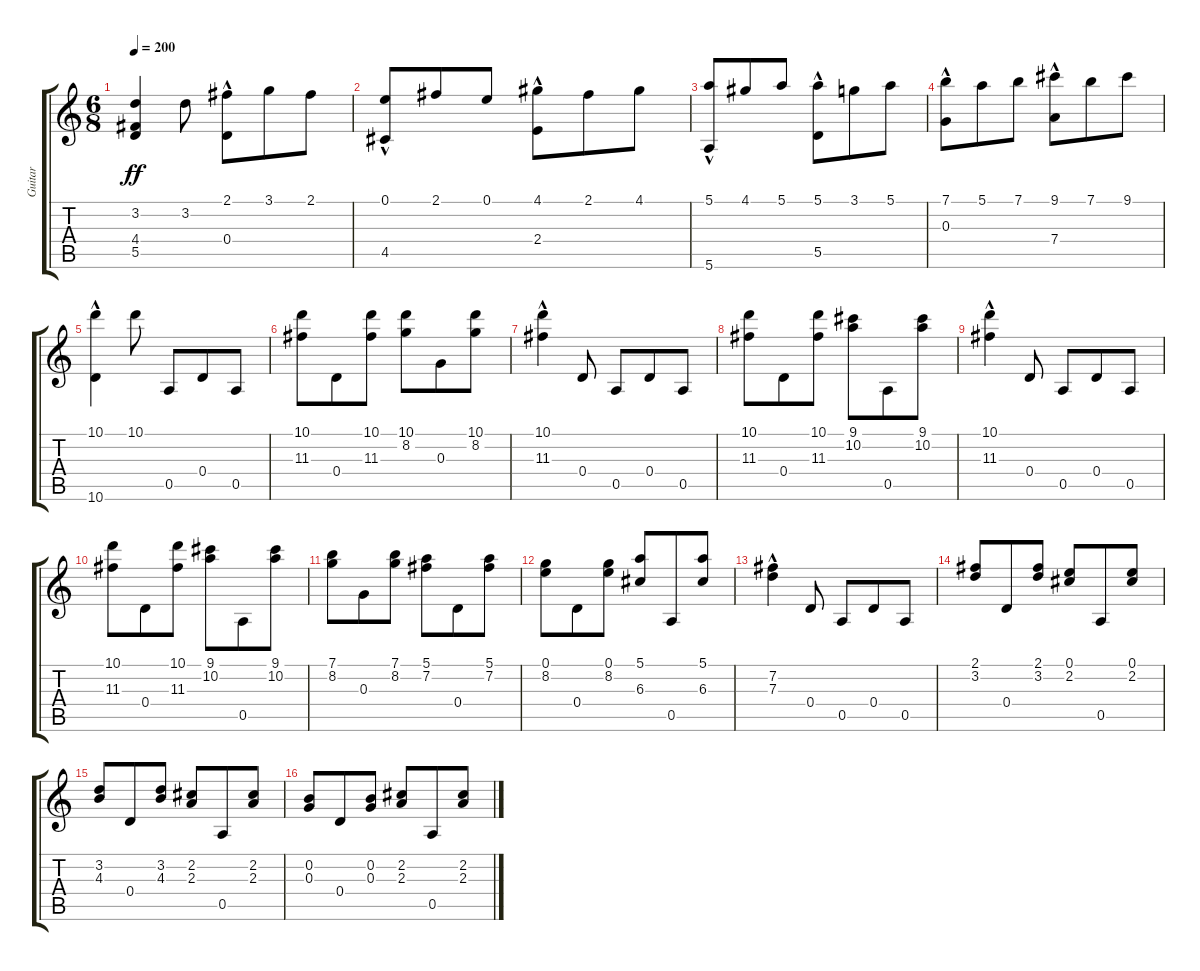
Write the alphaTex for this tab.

\track ("Guitar" "Guitar") {instrument acousticguitarsteel}
\staff {score tabs}
\tuning (E4 B3 G3 D3 A2 E2) {hide}
\ts (6 8)
\tempo 200
\clef g2
\ks c
(3.2 4.4 5.5).4{dy ff} 3.2.8 (2.1 0.4{hac}).8 3.1.8 2.1.8 |
(0.1 4.5{hac}).8 2.1.8 0.1.8 (4.1 2.4{hac}).8 2.1.8 4.1.8 |
(5.1 5.6{hac}).8 4.1.8 5.1.8 (5.1 5.5{hac}).8 3.1.8 5.1.8 |
(7.1 0.3{hac}).8 5.1.8 7.1.8 (9.1 7.4{hac}).8 7.1.8 9.1.8 |
(10.1 10.6{hac}).4 10.1.8 0.5.8 0.4.8 0.5.8 |
(10.1 11.3).8 0.4.8 (10.1 11.3).8 (10.1 8.2).8 0.3.8 (10.1 8.2).8 |
(10.1{hac} 11.3{hac}).4 0.4.8 0.5.8 0.4.8 0.5.8 |
(10.1 11.3).8 0.4.8 (10.1 11.3).8 (9.1 10.2).8 0.5.8 (9.1 10.2).8 |
(10.1{hac} 11.3{hac}).4 0.4.8 0.5.8 0.4.8 0.5.8 |
(10.1 11.3).8 0.4.8 (10.1 11.3).8 (9.1 10.2).8 0.5.8 (9.1 10.2).8 |
(7.1 8.2).8 0.3.8 (7.1 8.2).8 (5.1 7.2).8 0.4.8 (5.1 7.2).8 |
(0.1 8.2).8 0.4.8 (0.1 8.2).8 (5.1 6.3).8 0.5.8 (5.1 6.3).8 |
(7.2{hac} 7.3{hac}).4 0.4.8 0.5.8 0.4.8 0.5.8 |
(2.1 3.2).8 0.4.8 (2.1 3.2).8 (0.1 2.2).8 0.5.8 (0.1 2.2).8 |
(3.2 4.3).8 0.4.8 (3.2 4.3).8 (2.2 2.3).8 0.5.8 (2.2 2.3).8 |
(0.2 0.3).8 0.4.8 (0.2 0.3).8 (2.2 2.3).8 0.5.8 (2.2 2.3).8
